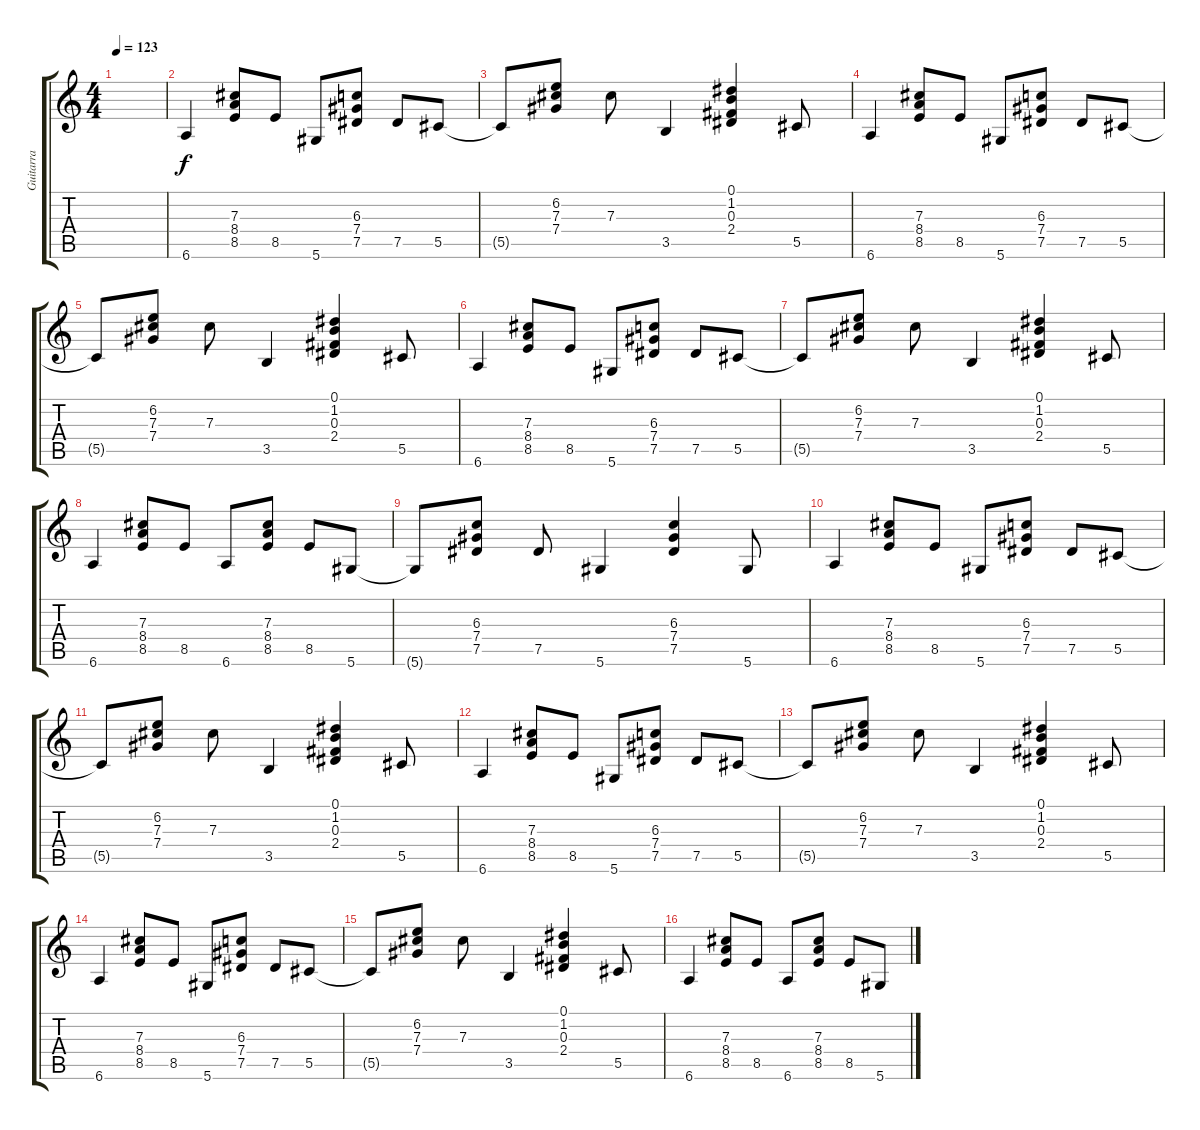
\track ("Guitarra" "Guitarra") {instrument electricguitarjazz}
\staff {score tabs}
\tuning (Eb4 Bb3 Gb3 Db3 Ab2 Eb2) {hide}
\ts (4 4)
\tempo 123
\clef g2
\ks c
|
6.6.4 (7.3 8.4 8.5).8 8.5.8 5.6.8 (6.3 7.4 7.5).8 7.5.8 5.5.8 |
5.5{t}.8 (6.2 7.3 7.4).8 7.3.8 3.5.4 (0.1 1.2 0.3 2.4).4 5.5.8 |
6.6.4 (7.3 8.4 8.5).8 8.5.8 5.6.8 (6.3 7.4 7.5).8 7.5.8 5.5.8 |
5.5{t}.8 (6.2 7.3 7.4).8 7.3.8 3.5.4 (0.1 1.2 0.3 2.4).4 5.5.8 |
6.6.4 (7.3 8.4 8.5).8 8.5.8 5.6.8 (6.3 7.4 7.5).8 7.5.8 5.5.8 |
5.5{t}.8 (6.2 7.3 7.4).8 7.3.8 3.5.4 (0.1 1.2 0.3 2.4).4 5.5.8 |
6.6.4 (7.3 8.4 8.5).8 8.5.8 6.6.8 (7.3 8.4 8.5).8 8.5.8 5.6.8 |
5.6{t}.8 (6.3 7.4 7.5).8 7.5.8 5.6.4 (6.3 7.4 7.5).4 5.6.8 |
6.6.4 (7.3 8.4 8.5).8 8.5.8 5.6.8 (6.3 7.4 7.5).8 7.5.8 5.5.8 |
5.5{t}.8 (6.2 7.3 7.4).8 7.3.8 3.5.4 (0.1 1.2 0.3 2.4).4 5.5.8 |
6.6.4 (7.3 8.4 8.5).8 8.5.8 5.6.8 (6.3 7.4 7.5).8 7.5.8 5.5.8 |
5.5{t}.8 (6.2 7.3 7.4).8 7.3.8 3.5.4 (0.1 1.2 0.3 2.4).4 5.5.8 |
6.6.4 (7.3 8.4 8.5).8 8.5.8 5.6.8 (6.3 7.4 7.5).8 7.5.8 5.5.8 |
5.5{t}.8 (6.2 7.3 7.4).8 7.3.8 3.5.4 (0.1 1.2 0.3 2.4).4 5.5.8 |
6.6.4 (7.3 8.4 8.5).8 8.5.8 6.6.8 (7.3 8.4 8.5).8 8.5.8 5.6.8
